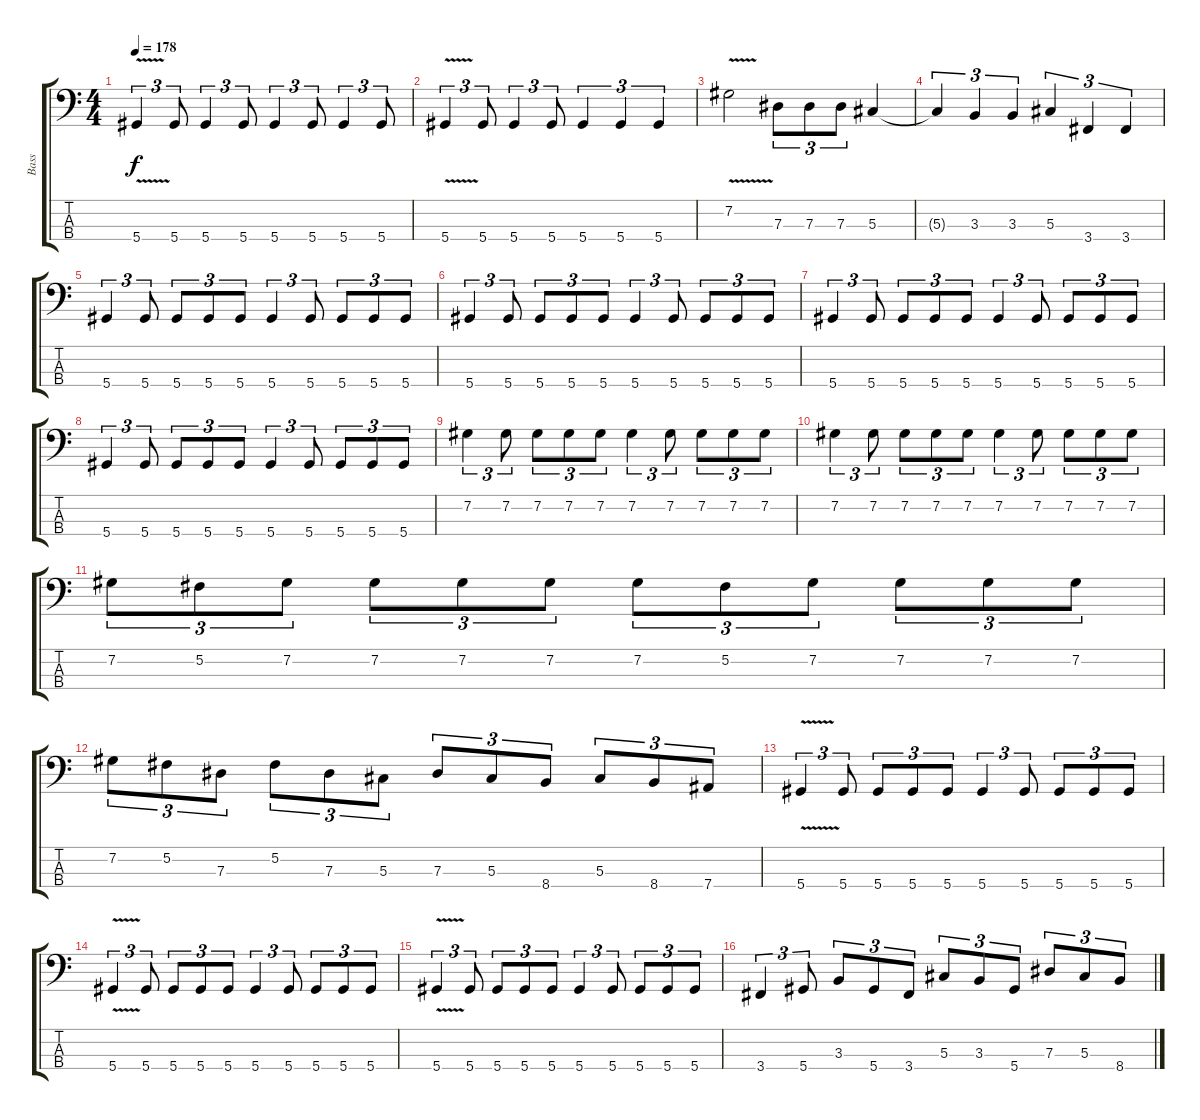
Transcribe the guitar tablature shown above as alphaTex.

\track ("Bass" "Bass") {instrument fretlessbass}
\staff {score tabs}
\tuning (Gb2 Db2 Ab1 Eb1) {hide}
\ts (4 4)
\tempo 178
\clef f4
\ks c
5.4{v}.4{tu (3 2) dy f} 5.4.8{tu (3 2)} 5.4.4{tu (3 2)} 5.4.8{tu (3 2)} 5.4.4{tu (3 2)} 5.4.8{tu (3 2)} 5.4.4{tu (3 2)} 5.4.8{tu (3 2)} |
5.4{v}.4{tu (3 2)} 5.4.8{tu (3 2)} 5.4.4{tu (3 2)} 5.4.8{tu (3 2)} 5.4.4{tu (3 2)} 5.4.4{tu (3 2)} 5.4.4{tu (3 2)} |
7.2{v}.2 7.3.8{tu (3 2)} 7.3.8{tu (3 2)} 7.3.8{tu (3 2)} 5.3.4 |
5.3{t}.4{tu (3 2)} 3.3.4{tu (3 2)} 3.3.4{tu (3 2)} 5.3.4{tu (3 2)} 3.4.4{tu (3 2)} 3.4.4{tu (3 2)} |
5.4.4{tu (3 2)} 5.4.8{tu (3 2)} 5.4.8{tu (3 2)} 5.4.8{tu (3 2)} 5.4.8{tu (3 2)} 5.4.4{tu (3 2)} 5.4.8{tu (3 2)} 5.4.8{tu (3 2)} 5.4.8{tu (3 2)} 5.4.8{tu (3 2)} |
5.4.4{tu (3 2)} 5.4.8{tu (3 2)} 5.4.8{tu (3 2)} 5.4.8{tu (3 2)} 5.4.8{tu (3 2)} 5.4.4{tu (3 2)} 5.4.8{tu (3 2)} 5.4.8{tu (3 2)} 5.4.8{tu (3 2)} 5.4.8{tu (3 2)} |
5.4.4{tu (3 2)} 5.4.8{tu (3 2)} 5.4.8{tu (3 2)} 5.4.8{tu (3 2)} 5.4.8{tu (3 2)} 5.4.4{tu (3 2)} 5.4.8{tu (3 2)} 5.4.8{tu (3 2)} 5.4.8{tu (3 2)} 5.4.8{tu (3 2)} |
5.4.4{tu (3 2)} 5.4.8{tu (3 2)} 5.4.8{tu (3 2)} 5.4.8{tu (3 2)} 5.4.8{tu (3 2)} 5.4.4{tu (3 2)} 5.4.8{tu (3 2)} 5.4.8{tu (3 2)} 5.4.8{tu (3 2)} 5.4.8{tu (3 2)} |
7.2.4{tu (3 2)} 7.2.8{tu (3 2)} 7.2.8{tu (3 2)} 7.2.8{tu (3 2)} 7.2.8{tu (3 2)} 7.2.4{tu (3 2)} 7.2.8{tu (3 2)} 7.2.8{tu (3 2)} 7.2.8{tu (3 2)} 7.2.8{tu (3 2)} |
7.2.4{tu (3 2)} 7.2.8{tu (3 2)} 7.2.8{tu (3 2)} 7.2.8{tu (3 2)} 7.2.8{tu (3 2)} 7.2.4{tu (3 2)} 7.2.8{tu (3 2)} 7.2.8{tu (3 2)} 7.2.8{tu (3 2)} 7.2.8{tu (3 2)} |
7.2.8{tu (3 2)} 5.2.8{tu (3 2)} 7.2.8{tu (3 2)} 7.2.8{tu (3 2)} 7.2.8{tu (3 2)} 7.2.8{tu (3 2)} 7.2.8{tu (3 2)} 5.2.8{tu (3 2)} 7.2.8{tu (3 2)} 7.2.8{tu (3 2)} 7.2.8{tu (3 2)} 7.2.8{tu (3 2)} |
7.2.8{tu (3 2)} 5.2.8{tu (3 2)} 7.3.8{tu (3 2)} 5.2.8{tu (3 2)} 7.3.8{tu (3 2)} 5.3.8{tu (3 2)} 7.3.8{tu (3 2)} 5.3.8{tu (3 2)} 8.4.8{tu (3 2)} 5.3.8{tu (3 2)} 8.4.8{tu (3 2)} 7.4.8{tu (3 2)} |
5.4{v}.4{tu (3 2)} 5.4.8{tu (3 2)} 5.4.8{tu (3 2)} 5.4.8{tu (3 2)} 5.4.8{tu (3 2)} 5.4.4{tu (3 2)} 5.4.8{tu (3 2)} 5.4.8{tu (3 2)} 5.4.8{tu (3 2)} 5.4.8{tu (3 2)} |
5.4{v}.4{tu (3 2)} 5.4.8{tu (3 2)} 5.4.8{tu (3 2)} 5.4.8{tu (3 2)} 5.4.8{tu (3 2)} 5.4.4{tu (3 2)} 5.4.8{tu (3 2)} 5.4.8{tu (3 2)} 5.4.8{tu (3 2)} 5.4.8{tu (3 2)} |
5.4{v}.4{tu (3 2)} 5.4.8{tu (3 2)} 5.4.8{tu (3 2)} 5.4.8{tu (3 2)} 5.4.8{tu (3 2)} 5.4.4{tu (3 2)} 5.4.8{tu (3 2)} 5.4.8{tu (3 2)} 5.4.8{tu (3 2)} 5.4.8{tu (3 2)} |
3.4.4{tu (3 2)} 5.4.8{tu (3 2)} 3.3.8{tu (3 2)} 5.4.8{tu (3 2)} 3.4.8{tu (3 2)} 5.3.8{tu (3 2)} 3.3.8{tu (3 2)} 5.4.8{tu (3 2)} 7.3.8{tu (3 2)} 5.3.8{tu (3 2)} 8.4.8{tu (3 2)}
